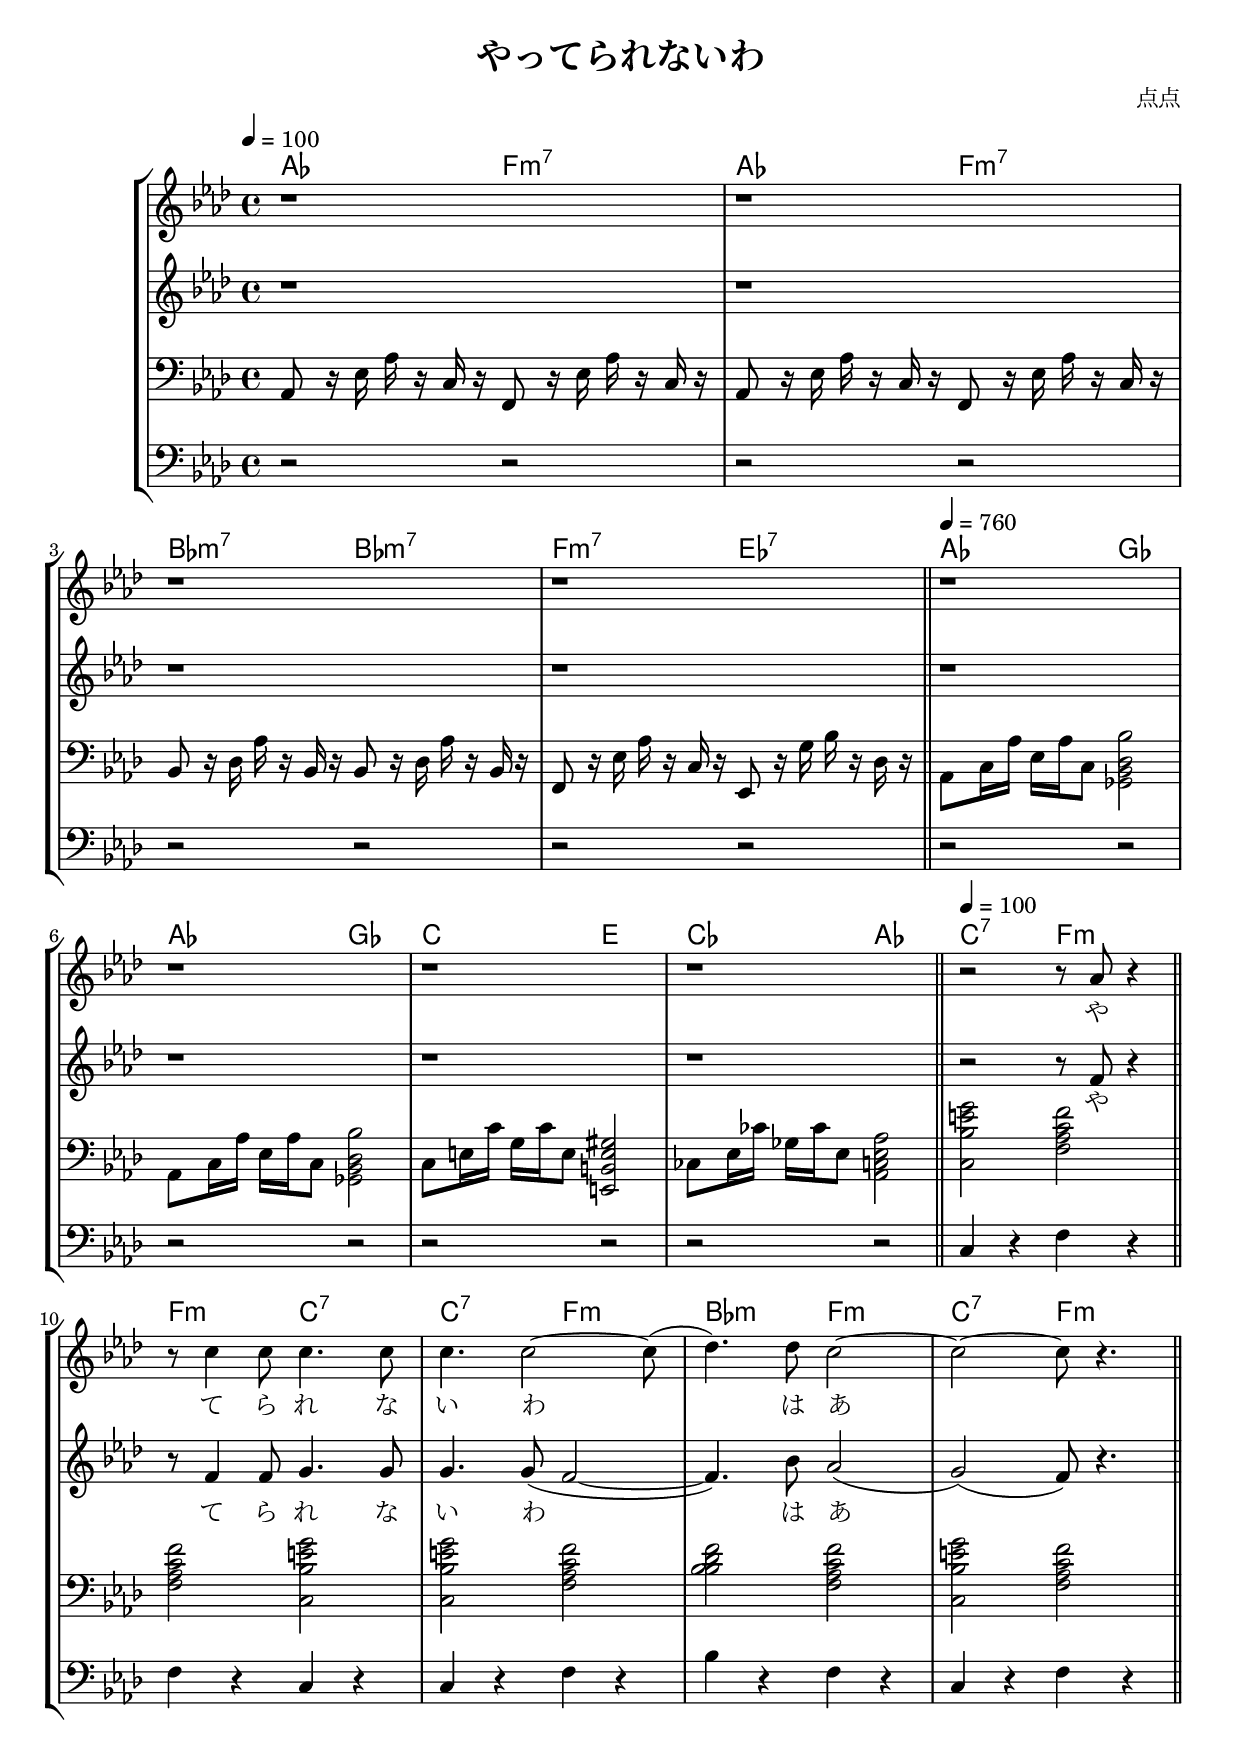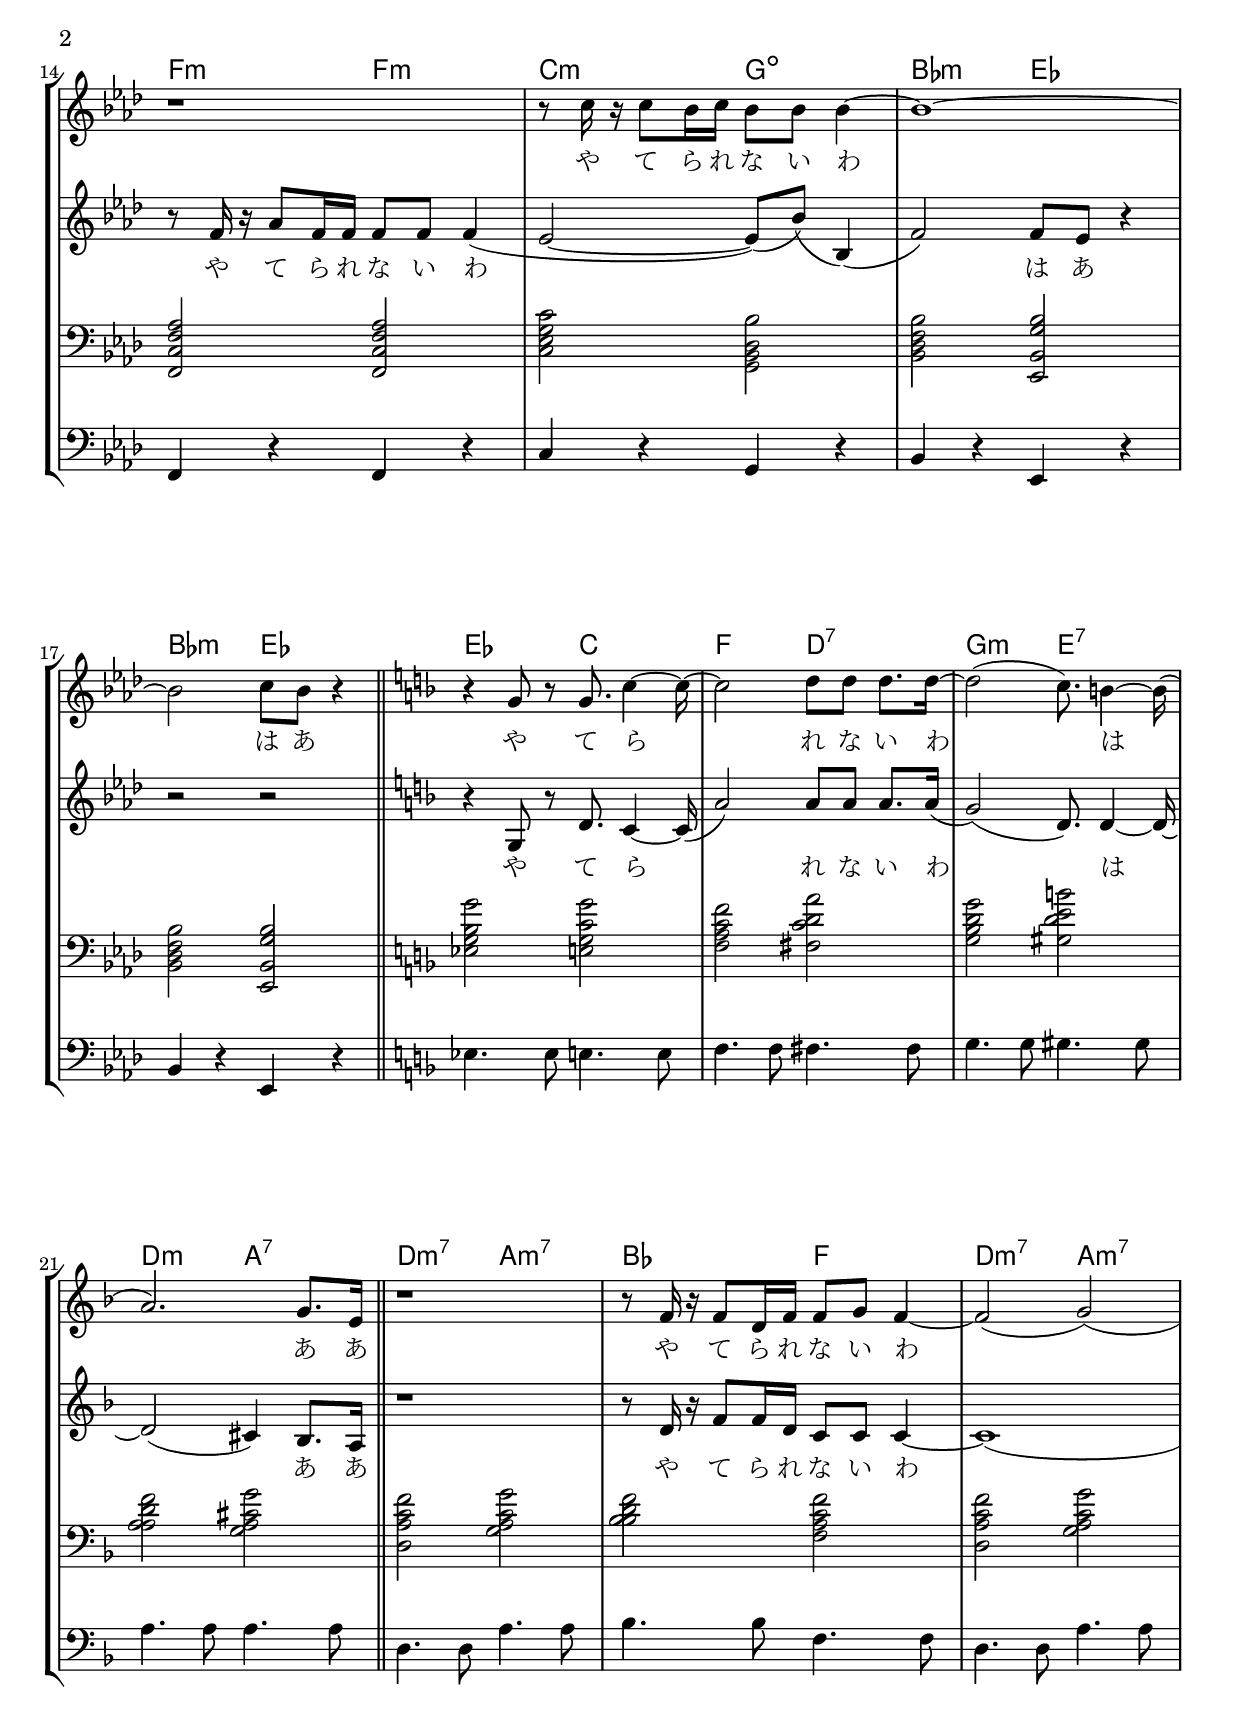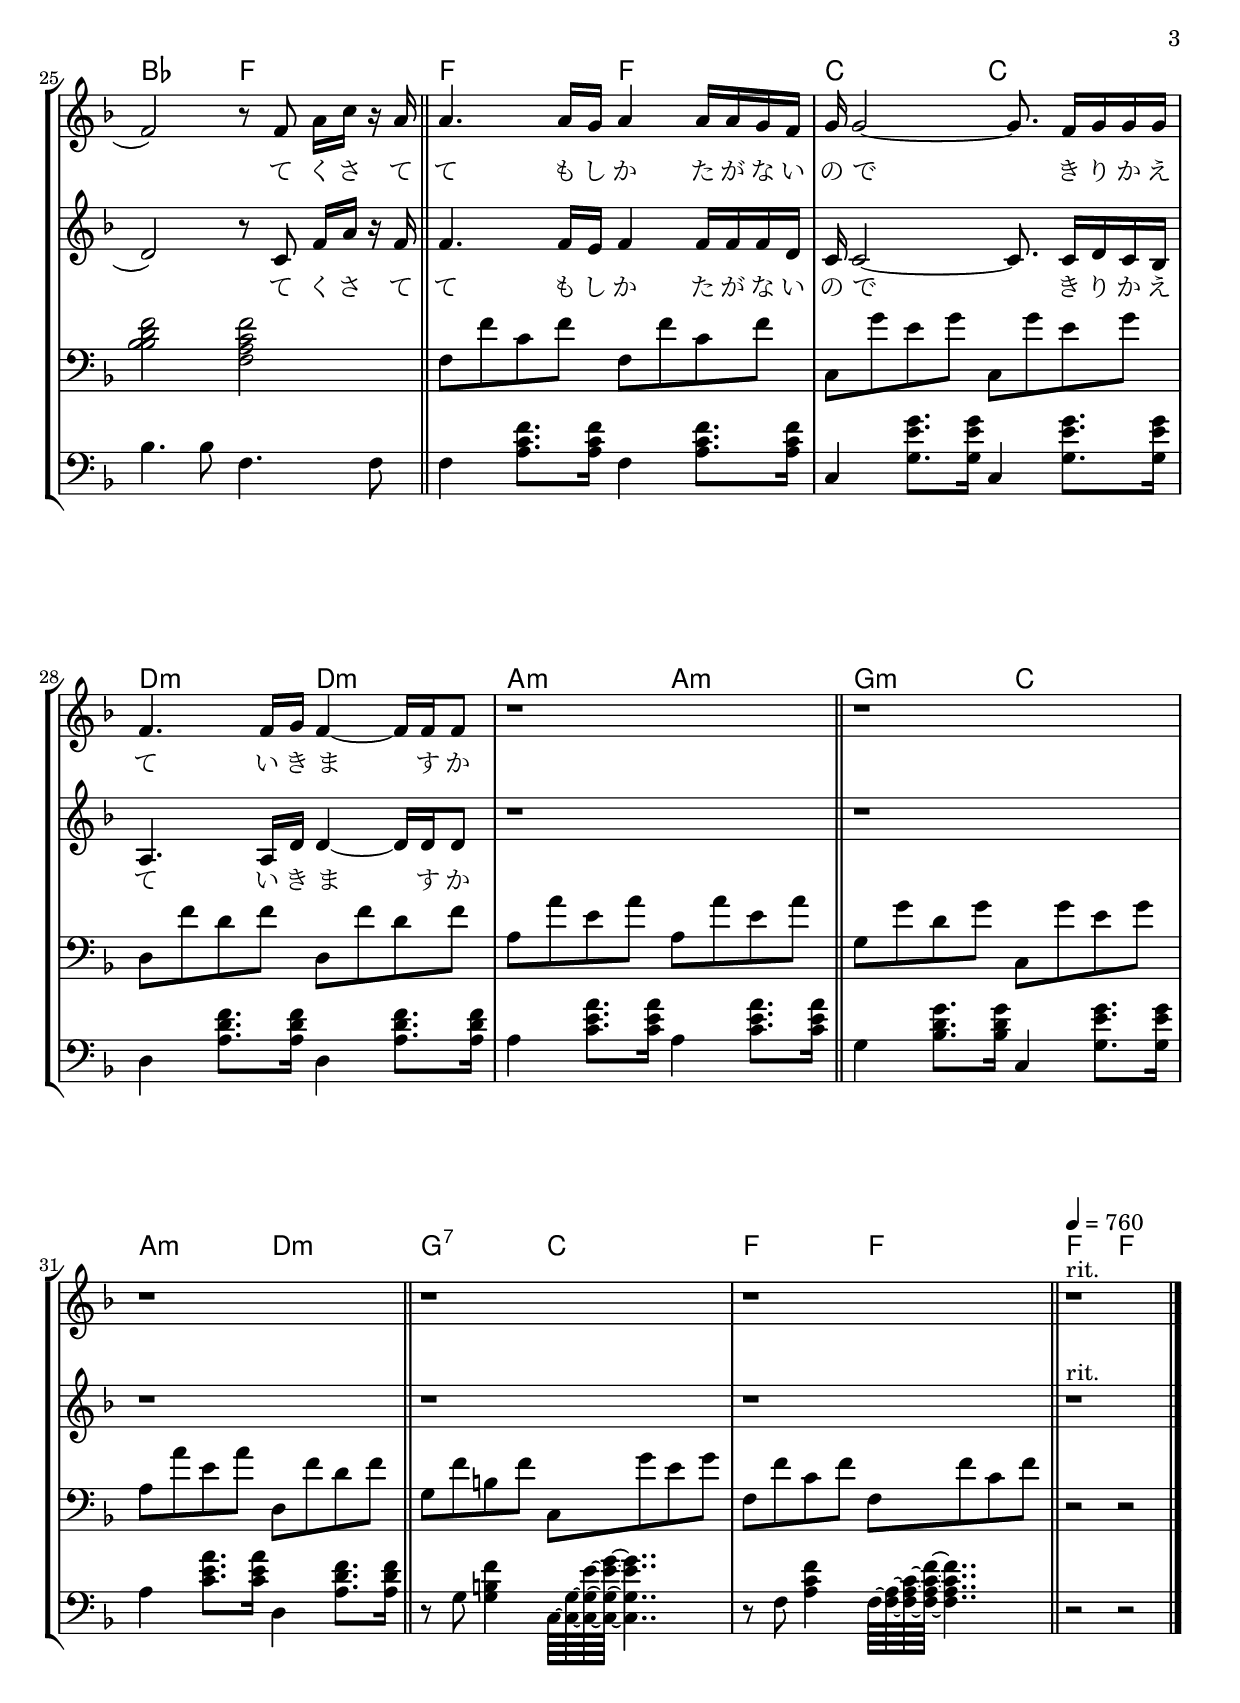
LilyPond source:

\version "2.12.1"

\header {
	title = \markup {やってられないわ}
	composer = \markup \center-column {点点}
}

harmony = \chordmode {
	as2 f:min7 as f:min7 bes:min7 bes:min7 f:min7 es:7 

	as ges as ges c e ces as 

	c:7 f:m 

	f:m c:7 c:7 f:m bes:m f:m c:7 f:m 

	f:m f:m c:m g:dim bes:m es bes:m es 

	es c f d:7 g:m e:7 d:m a:7 

	d:min7 a:min7 bes f d:min7 a:min7 bes f 

	f f c c d:m d:m a:m a:m 

	g:m c a:m d:m 

	g:7 c f f 

	f f 
}

melody = {
	\key as \major
	\tempo 4 = 100
	r1 | r1 | r1 | r1   
	\tempo 4 = 760
	r1 | r1 | r1 | r1   
	\tempo 4 = 100
	r2 r8 
	\set Staff.midiInstrument = #"mmi0.45"
	as'8  r4 
	r8  c''4  c''8  c''4.  c''8 
	c''4.  c''2~c''8 
	(des''4.)  des''8  c''2~ 
	c''2~c''8  	r4. 	\set Staff.midiInstrument = #"fss0.37"
	r1
r8 c''16  r16  c''8  bes'16  c''16  bes'8  bes'8  bes'4~ 
	bes'1~ 
	bes'2  c''8  bes'8  r4
	\set Staff.midiInstrument = #"fss0.31"
		\key f \major
r4 g'8  r8  g'8.  c''4~c''16~ 
	c''2  d''8  d''8  d''8.  d''16~ 
	d''2  (c''8.)  b'4~b'16 
	(a'2.)  g'8.  e'16
	\set Staff.midiInstrument = #"fss0.25"
	r1
r8 f'16  r16  f'8  d'16  f'16  f'8  g'8  f'4~ 
	f'2  (g'2) 
	(f'2)  r8  f'8  	\set Staff.midiInstrument = #"fss0.25"
	a'16  c''16  r16  a'16 
	a'4.  a'16  g'16  a'4  a'16  a'16  g'16  f'16 
	g'16  g'2~g'8.  f'16  g'16  g'16  g'16 
	f'4.  f'16  g'16  f'4~f'16  f'16  f'8
	r1 	r1 | r1   
	r1 | r1   
	\tempo 4 = 760
	r1^"rit." \bar "|."
}

words = \lyricmode {
	
	
	
	や  て  ら  れ  な  い  わ  は  あ  
	や  て  ら  れ  な  い  わ  は  あ  
	や  て  ら  れ  な  い  わ  は  あ  あ  
	や  て  ら  れ  な  い  わ  て  
	く  さ  て  て  も  し  か  た  が  な  い  の  で  き  り  か  え  て  い  き  ま  す  か  
	
	
	
}

secondmelody = {
	\key as \major
	\tempo 4 = 100
	r1 | r1 | r1 | r1   
	\tempo 4 = 760
	r1 | r1 | r1 | r1   
	\tempo 4 = 100
	r2 r8 
	\set Staff.midiInstrument = #"fss0.23"
	f'8  r4 
	r8  f'4  f'8  g'4.  g'8 
	g'4.  g'8  (f'2~ 
	f'4.)  bes'8  as'2 
	(g'2)  (f'8)  	r4. 	\set Staff.midiInstrument = #"fss0.29"
	r8 f'16  r16  as'8  f'16  f'16  f'8  f'8  f'4 
	(es'2~es'8)  (bes'8)  (bes4) 
	(f'2)  f'8  es'8  r4 
	r2  r2
	\set Staff.midiInstrument = #"fss0.35"
		\key f \major
r4 g8  r8  d'8.  c'4~c'16 
	(a'2)  a'8  a'8  a'8.  a'16 
	(g'2)  (d'8.)  d'4~d'16~ 
	d'2  (cis'4)  bes8.  a16
	\set Staff.midiInstrument = #"mmi0.42"
	r1
r8 d'16  r16  f'8  f'16  d'16  c'8  c'8  c'4~ 
	c'1 
	 (d'2)  r8  c'8  	\set Staff.midiInstrument = #"mmi0.42"
	f'16  a'16  r16  f'16 
	f'4.  f'16  e'16  f'4  f'16  f'16  f'16  d'16 
	c'16  c'2~c'8.  c'16  d'16  c'16  bes16 
	a4.  a16  d'16  d'4~d'16  d'16  d'8
	r1 	r1 | r1   
	r1 | r1   
	\tempo 4 = 760
	r1^"rit." \bar "|."
}

secondwords = \lyricmode {
	
	
	
	や  て  ら  れ  な  い  わ  は  あ  
	や  て  ら  れ  な  い  わ  は  あ  
	や  て  ら  れ  な  い  わ  は  あ  あ  
	や  て  ら  れ  な  い  わ  て  
	く  さ  て  て  も  し  か  た  が  な  い  の  で  き  り  か  え  て  い  き  ま  す  か  
	
	
	
}

tempochange = {
	\tempo 4 = 100
	r1 | r1 | r1 | r1 \bar "||"
	\tempo 4 = 760
	r1 | r1 | r1 | r1 \bar "||"
	\tempo 4 = 100
	r1 \bar "||"
	\tempo 4 = 100
	r1 | r1 | r1 | r1 \bar "||"
	\tempo 4 = 100
	r1 | r1 | r1 | r1 \bar "||"
	\tempo 4 = 100
	r1 | r1 | r1 | r1 \bar "||"
	\tempo 4 = 100
	r1 | r1 | r1 | r1 \bar "||"
	\tempo 4 = 100
	r1 | r1 | r1 | r1 \bar "||"
	\tempo 4 = 100
	r1 | r1 \bar "||"
	\tempo 4 = 100
	r1 | r1 \bar "||"
	\tempo 4 = 760
	\tempo 4 = 570 r2 \tempo 4 = 506 r2 \bar "|."
}

mainacc = {
	\clef bass
	\set Staff.midiInstrument = #"Acoustic grand"
	\key as \major
	\tempo 4 = 100
	as,8r16es16as16r16c16r16
	f,8r16es16as16r16c16r16
	as,8r16es16as16r16c16r16
	f,8r16es16as16r16c16r16
	bes,8r16des16as16r16bes,16r16
	bes,8r16des16as16r16bes,16r16
	f,8r16es16as16r16c16r16
	es,8r16g16bes16r16des16r16
	\bar "||"

	\set Staff.midiInstrument = #"Lead 2 (sawtooth)"
	\tempo 4 = 760
	as,8 c16 as es as c8
	<ges, bes, des bes>2
	as,8 c16 as es as c8
	<ges, bes, des bes>2
	c8 e16 c' g c' e8
	<e, b, e gis>2
	ces8 es16 ces' ges ces' es8
	<as, c es as>2
	\bar "||"

	\set Staff.midiInstrument = #"Koto"
	\tempo 4 = 100
	<c bes e' g'>2
	<f as c' f'>2
	\bar "||"

	\set Staff.midiInstrument = #"Koto"
	<f as c' f'>2
	<c bes e' g'>2
	<c bes e' g'>2
	<f as c' f'>2
	<bes bes des' f'>2
	<f as c' f'>2
	<c bes e' g'>2
	<f as c' f'>2
	\bar "||"

	\set Staff.midiInstrument = #"Shamisen"
	<f, c f as>2
	<f, c f as>2
	<c es g c'>2
	<g, bes, des bes>2
	<bes, des f bes>2
	<es, bes, g bes>2
	<bes, des f bes>2
	<es, bes, g bes>2
	\bar "||"

	\set Staff.midiInstrument = #"Shamisen"
	\key f \major
	<es g bes g'>2
	<e g c' g'>2
	<f a c' f'>2
	<fis c' d' a'>2
	<g bes d' g'>2
	<gis d' e' b'>2
	<a a d' f'>2
	<a g cis' g'>2
	\bar "||"

	\set Staff.midiInstrument = #"Shamisen"
	<d a c' f'>2
	<a g c' g'>2
	<bes bes d' f'>2
	<f a c' f'>2
	<d a c' f'>2
	<a g c' g'>2
	<bes bes d' f'>2
	<f a c' f'>2
	\bar "||"

	\set Staff.midiInstrument = #"Shamisen"
	f8 f' c' f'
	f8 f' c' f'
	c8 g' e' g'
	c8 g' e' g'
	d8 f' d' f'
	d8 f' d' f'
	a8 a' e' a'
	a8 a' e' a'
	\bar "||"

	\set Staff.midiInstrument = #"Shamisen"
	g8 g' d' g'
	c8 g' e' g'
	a8 a' e' a'
	d8 f' d' f'
	\bar "||"

	\set Staff.midiInstrument = #"Shamisen"
	g8 f' b f'
	c8 g' e' g'
	f8 f' c' f'
	f8 f' c' f'
	\bar "||"

	\set Staff.midiInstrument = #"Acoustic grand"
	\tempo 4 = 760
	r2
	r2
	\bar "|."
}

subacc = {
	\clef bass
	\set Staff.midiInstrument = #"Acoustic grand"
	\key as \major
	\tempo 4 = 100
	r2
	r2
	r2
	r2
	r2
	r2
	r2
	r2
	\bar "||"

	\set Staff.midiInstrument = #"Acoustic grand"
	\tempo 4 = 760
	r2
	r2
	r2
	r2
	r2
	r2
	r2
	r2
	\bar "||"

	\set Staff.midiInstrument = #"Breath Noise"
	\tempo 4 = 100
	c4 r4
	f4 r4
	\bar "||"

	\set Staff.midiInstrument = #"Breath Noise"
	f4 r4
	c4 r4
	c4 r4
	f4 r4
	bes4 r4
	f4 r4
	c4 r4
	f4 r4
	\bar "||"

	\set Staff.midiInstrument = #"Breath Noise"
	f,4 r4
	f,4 r4
	c4 r4
	g,4 r4
	bes,4 r4
	es,4 r4
	bes,4 r4
	es,4 r4
	\bar "||"

	\set Staff.midiInstrument = #"Breath Noise"
	\key f \major
	es4.es8
	e4.e8
	f4.f8
	fis4.fis8
	g4.g8
	gis4.gis8
	a4.a8
	a4.a8
	\bar "||"

	\set Staff.midiInstrument = #"Blown Bottle"
	d4.d8
	a4.a8
	bes4.bes8
	f4.f8
	d4.d8
	a4.a8
	bes4.bes8
	f4.f8
	\bar "||"

	\set Staff.midiInstrument = #"English Horn"
	f4 <a c' f'>8. <a c' f'>16
	f4 <a c' f'>8. <a c' f'>16
	c4 <g e' g'>8. <g e' g'>16
	c4 <g e' g'>8. <g e' g'>16
	d4 <a d' f'>8. <a d' f'>16
	d4 <a d' f'>8. <a d' f'>16
	a4 <c' e' a'>8. <c' e' a'>16
	a4 <c' e' a'>8. <c' e' a'>16
	\bar "||"

	\set Staff.midiInstrument = #"English Horn"
	g4 <bes d' g'>8. <bes d' g'>16
	c4 <g e' g'>8. <g e' g'>16
	a4 <c' e' a'>8. <c' e' a'>16
	d4 <a d' f'>8. <a d' f'>16
	\bar "||"

	\set Staff.midiInstrument = #"English Horn"
	r8 g8 <g b f'>4
	c64~ <c~ g~> <c~ g~ e'~> <c g e' g'>~ <c g e' g'>4..
	r8 f8 <a c' f'>4
	f64~ <f~ a~> <f~ a~ c'~> <f a c' f'>~ <f a c' f'>4..
	\bar "||"

	\set Staff.midiInstrument = #"Acoustic grand"
	\tempo 4 = 760
	r2
	r2
	\bar "|."
}

percA = {
	\drummode {
	r1 |r1 |r1 |r1 \bar "||"
	r8 hh4 hh4 hh4 hh8  |r8 hh4 hh4 hh8 hh16 hh16 hh16 hh16  |r8 hh4 hh4 hh4 hh8  |r8 hh4 hh4 hh8 hh16 hh16 hh16 hh16  \bar "||"
	r1 \bar "||"
	r1 |r1 |r1 |r1 \bar "||"
	r1 |r1 |r1 |r1 \bar "||"
	r1 |r1 |r1 |r1 \bar "||"
	r1 |r1 |r1 |r1 \bar "||"
	r2 r8 hho4.  |r2 r8 hho4.  |r2 r8 hho4.  |r2 r8 hho4.  \bar "||"
	r2 r8 hho4.  |r2 r8 hho4.  \bar "||"
	r2 r8 hho4.  |r2 r8 hho4.  \bar "||"
	r1 \bar "|."
	}
}

percB = {
	\drummode {
	r1 |r1 |r1 |r1 \bar "||"
	r8 sn4 sn4 sn4 sn8  |r8 sn4 sn4 sn8 sn16 sn16 sn16 sn16  |r8 sn4 sn4 sn4 sn8  |r8 sn4 sn4 sn8 sn16 sn16 sn16 sn16  \bar "||"
	r1 \bar "||"
	r1 |r1 |r1 |r1 \bar "||"
	r1 |r1 |r1 |r1 \bar "||"
	r1 |r1 |r1 |r1 \bar "||"
	r1 |r1 |r1 |r1 \bar "||"
	r8 hh8 hh8 hh8 hh4. hh8  |hh8 hh8 hh8 hh8 hh4 hh8 hh8  |hh8 hh8 hh8 hh8 hh4. hh8  |r16 hh4 hh4 hh4 r16 hh8  \bar "||"
	r8 hh8 hh8 hh8 hh4. hh8  |r16 hh4 hh4 hh4 r16 hh8  \bar "||"
	r8 hh8 hh8 hh8 hh4. hh8  |r16 hh4 hh4 hh4 r16 hh8  \bar "||"
	r1 \bar "|."
	}
}

percC = {
	\drummode {
	r1 |r1 |r1 |r1 \bar "||"
	bd16 bd4. r16 bd16 bd8. bd4  |r1  |bd16 bd4. r16 bd16 bd8. bd4  |r1  \bar "||"
	r1 \bar "||"
	r1 |r1 |r1 |r1 \bar "||"
	r1 |r1 |r1 |r1 \bar "||"
	r1 |r1 |r1 |r1 \bar "||"
	r1 |r1 |r1 |r1 \bar "||"
	r16 hhp4 hhp8 hhp8 hhp4. hhp16  |r16 hhp4 hhp8 hhp8 hhp4 hhp8.  |r16 hhp4 hhp8 hhp8 hhp4 hhp8 hhp16  |r8 hhp8 hhp8 hhp8 hhp4 r16 hhp8.  \bar "||"
	r16 hhp4 hhp8 hhp8 hhp4. hhp16  |r8 hhp8 hhp8 hhp8 hhp4 r16 hhp8.  \bar "||"
	r16 hhp4 hhp8 hhp8 hhp4. hhp16  |r8 hhp8 hhp8 hhp8 hhp4 r16 hhp8.  \bar "||"
	r1 \bar "|."
	}
}

percD = {
	\drummode {
	r1 |r1 |r1 |r1 \bar "||"
	r2 r16 cymc16 cymc4.  |r4 cymc16 cymc2 cymc8.  |r2 r16 cymc16 cymc4.  |r4 cymc16 cymc2 cymc8.  \bar "||"
	r1 \bar "||"
	r1 |r1 |r1 |r1 \bar "||"
	r1 |r1 |r1 |r1 \bar "||"
	r1 |r1 |r1 |r1 \bar "||"
	r1 |r1 |r1 |r1 \bar "||"
	r8. sn2 r16 sn4  |r8. sn2 r16 sn8. sn16  |r8. sn2 r16 sn4  |r8. sn2 r16 sn4  \bar "||"
	r8. sn2 r16 sn4  |r8. sn2 r16 sn4  \bar "||"
	r8. sn2 r16 sn4  |r8. sn2 r16 sn4  \bar "||"
	r1 \bar "|."
	}
}

percE = {
	\drummode {
	r1 |r1 |r1 |r1 \bar "||"
	r1  |tomfh16 tomfh2. r8.  |r1  |tomfh16 tomfh2. r8.  \bar "||"
	r1 \bar "||"
	r1 |r1 |r1 |r1 \bar "||"
	r1 |r1 |r1 |r1 \bar "||"
	r1 |r1 |r1 |r1 \bar "||"
	r1 |r1 |r1 |r1 \bar "||"
	bd4. bd8 bd2  |bd4. bd8 bd4. bd8  |bd4. bd8 bd2  |bd4. bd8 bd4 bd4  \bar "||"
	bd4. bd8 bd2  |bd4. bd8 bd4 bd4  \bar "||"
	bd4. bd8 bd2  |bd4. bd8 bd4 bd4  \bar "||"
	r1 \bar "|."
	}
}

percF = {
	\drummode {
	r1 | r1 | r1 | r1 \bar "||"
	r2 r8 rb4 rb8  |r1  |r2 r8 rb4 rb8  |r1  \bar "||"
	r1 \bar "||"
	r1 | r1 | r1 | r1 \bar "||"
	r1 | r1 | r1 | r1 \bar "||"
	r1 | r1 | r1 | r1 \bar "||"
	r1 | r1 | r1 | r1 \bar "||"
	cymc1  |r1 |r1 |cymc1  \bar "||"
	cymc1  |cymc1  \bar "||"
	cymc1  |cymc1  \bar "||"
	r1 \bar "|."
	}
}

percG = {
	\drummode {
	r1 | r1 | r1 | r1 \bar "||"
	r4. hc16 hc2 r16  |r4 r16 hc8. hc16 hc4. r16  |r4. hc16 hc2 r16  |r4 r16 hc8. hc16 hc4. r16  \bar "||"
	r1 \bar "||"
	r1 | r1 | r1 | r1 \bar "||"
	r1 | r1 | r1 | r1 \bar "||"
	r1 | r1 | r1 | r1 \bar "||"
	r1 | r1 | r1 | r1 \bar "||"
	r1 |r1 |r1 |r4. r16 tommh2 r16  \bar "||"
	r1 |r4. r16 tommh2 r16  \bar "||"
	r1 |r4. r16 tommh2 r16  \bar "||"
	r1 \bar "|."
	}
}

percH = {
	\drummode {
	r1 | r1 | r1 | r1 \bar "||"
	r8. cymr16 cymr2 r16 cymr8.  |r16 cymr4 r16 cymr4 r16 cymr8 cymr8.  |r8. cymr16 cymr2 r16 cymr8.  |r16 cymr4 r16 cymr4 r16 cymr8 cymr8.  \bar "||"
	r1 \bar "||"
	r1 | r1 | r1 | r1 \bar "||"
	r1 | r1 | r1 | r1 \bar "||"
	r1 | r1 | r1 | r1 \bar "||"
	r1 | r1 | r1 | r1 \bar "||"
	r1 |r1 |r1 |r2. r8 toml8  \bar "||"
	r1 |r2. r8 toml8  \bar "||"
	r1 |r2. r8 toml8  \bar "||"
	r1 \bar "|."
	}
}

\score {
	<<
		\new StaffGroup <<
			\new ChordNames {\harmony}
			\new Voice = "melody" {\melody}
			\new Lyrics \lyricsto "melody" \words
			\new Voice = "secondmelody" {\secondmelody}
			\new Lyrics \lyricsto "secondmelody" \secondwords
			\new Staff = "mainacc" {\mainacc}
			\new Staff = "subacc" {\subacc}
		>>
	>>
	\layout { }
}
